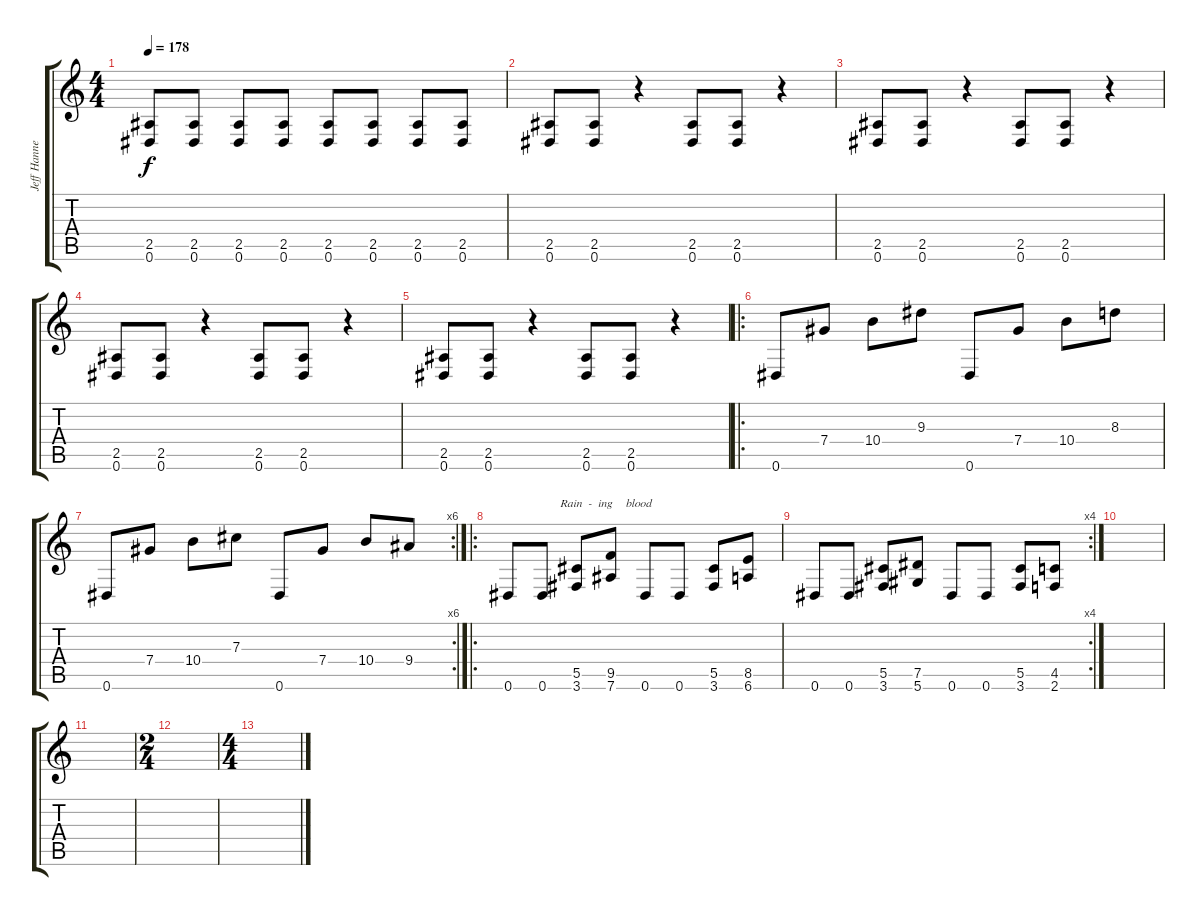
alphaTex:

\track ("Jeff Hanneman - Guitar 2" "Jeff Hanne") {instrument distortionguitar}
\staff {score tabs}
\tuning (Eb4 Bb3 Gb3 Db3 Ab2 Eb2) {hide}
\ts (4 4)
\tempo 178
\clef g2
\ks c
(2.5 0.6).8{dy f} (2.5 0.6).8 (2.5 0.6).8 (2.5 0.6).8 (2.5 0.6).8 (2.5 0.6).8 (2.5 0.6).8 (2.5 0.6).8 |
(2.5 0.6).8 (2.5 0.6).8 r.4 (2.5 0.6).8 (2.5 0.6).8 r.4 |
(2.5 0.6).8 (2.5 0.6).8 r.4 (2.5 0.6).8 (2.5 0.6).8 r.4 |
(2.5 0.6).8 (2.5 0.6).8 r.4 (2.5 0.6).8 (2.5 0.6).8 r.4 |
(2.5 0.6).8 (2.5 0.6).8 r.4 (2.5 0.6).8 (2.5 0.6).8 r.4 |
\ro
0.6.8 7.4.8 10.4.8 9.3.8 0.6.8 7.4.8 10.4.8 8.3.8 |
\rc 6
0.6.8 7.4.8 10.4.8 7.3.8 0.6.8 7.4.8 10.4.8 9.4.8 |
\ro
0.6.8 0.6.8{txt "      Rain  -  ing"} (5.5 3.6).8 (9.5 7.6).8{txt "     blood"} 0.6.8 0.6.8 (5.5 3.6).8 (8.5 6.6).8 |
\rc 4
0.6.8 0.6.8 (5.5 3.6).8 (7.5 5.6).8 0.6.8 0.6.8 (5.5 3.6).8 (4.5 2.6).8 |
|
|
\ts (2 4)
|
\ts (4 4)
